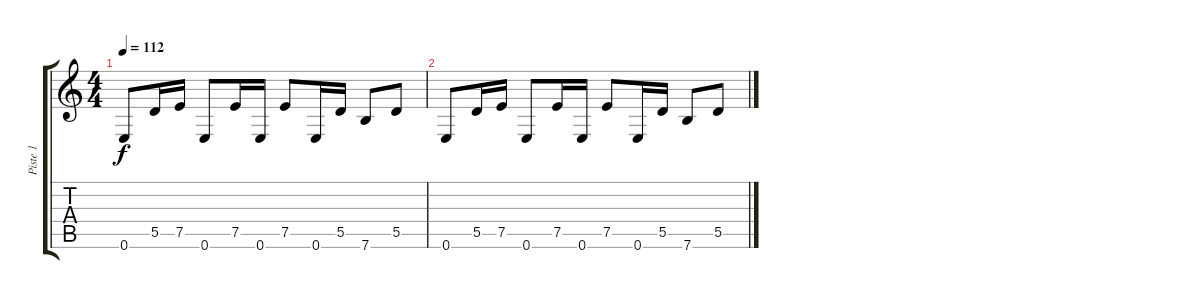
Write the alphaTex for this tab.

\track ("Piste 1" "Piste 1") {instrument acousticguitarnylon}
\staff {score tabs}
\tuning (E4 B3 G3 D3 A2 E2) {hide}
\ts (4 4)
\tempo 112
\clef g2
\ks c
0.6.8{dy f volume 13 balance 4 instrument electricguitarmuted} 5.5.16 7.5.16 0.6.8 7.5.16 0.6.16 7.5.8 0.6.16 5.5.16 7.6.8 5.5.8 |
0.6.8{volume 13 balance 4 instrument electricguitarmuted} 5.5.16 7.5.16 0.6.8 7.5.16 0.6.16 7.5.8 0.6.16 5.5.16 7.6.8 5.5.8
